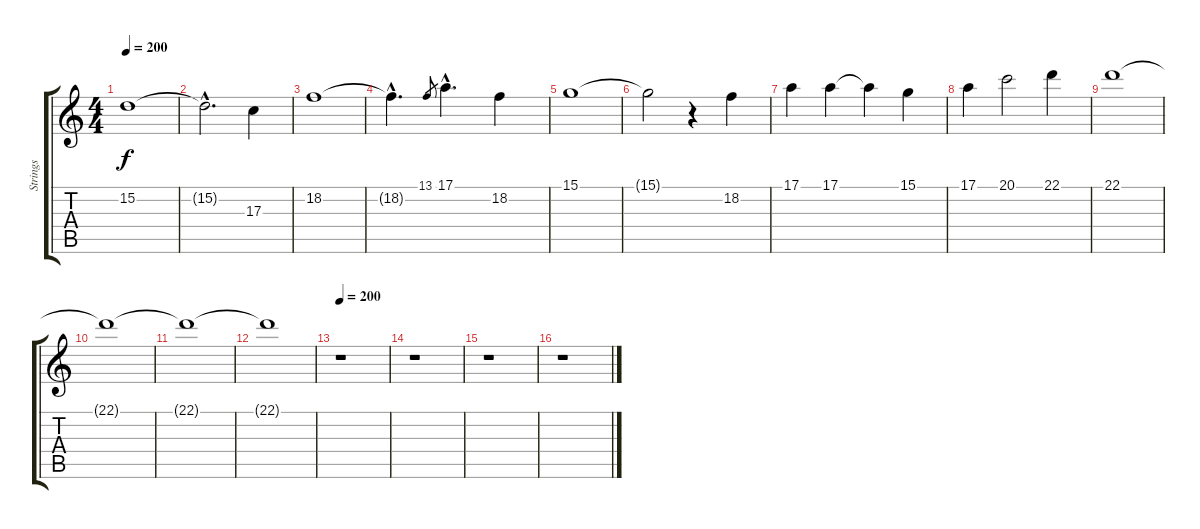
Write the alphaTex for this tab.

\track ("Strings" "Strings") {instrument stringensemble1}
\staff {score tabs}
\tuning (E4 B3 G3 D3 A2 E2) {hide}
\ts (4 4)
\section ("" "")
\tempo 200
\clef g2
\ks c
15.2.1{dy f} |
15.2{hac t}.2{d} 17.3.4 |
18.2.1 |
18.2{hac t}.4{d} 13.1.8{gr} 17.1{hac}.4{d} 18.2.4 |
15.1.1 |
15.1{t}.2 r.4 18.2.4 |
17.1.4 17.1.4 17.1{t}.4 15.1.4 |
17.1.4 20.1.2 22.1.4 |
22.1.1 |
22.1{t}.1 |
22.1{t}.1{volume 0} |
22.1{t}.1 |
\tempo 200
r.1 |
r.1 |
\section ("" "")
r.1 |
r.1
